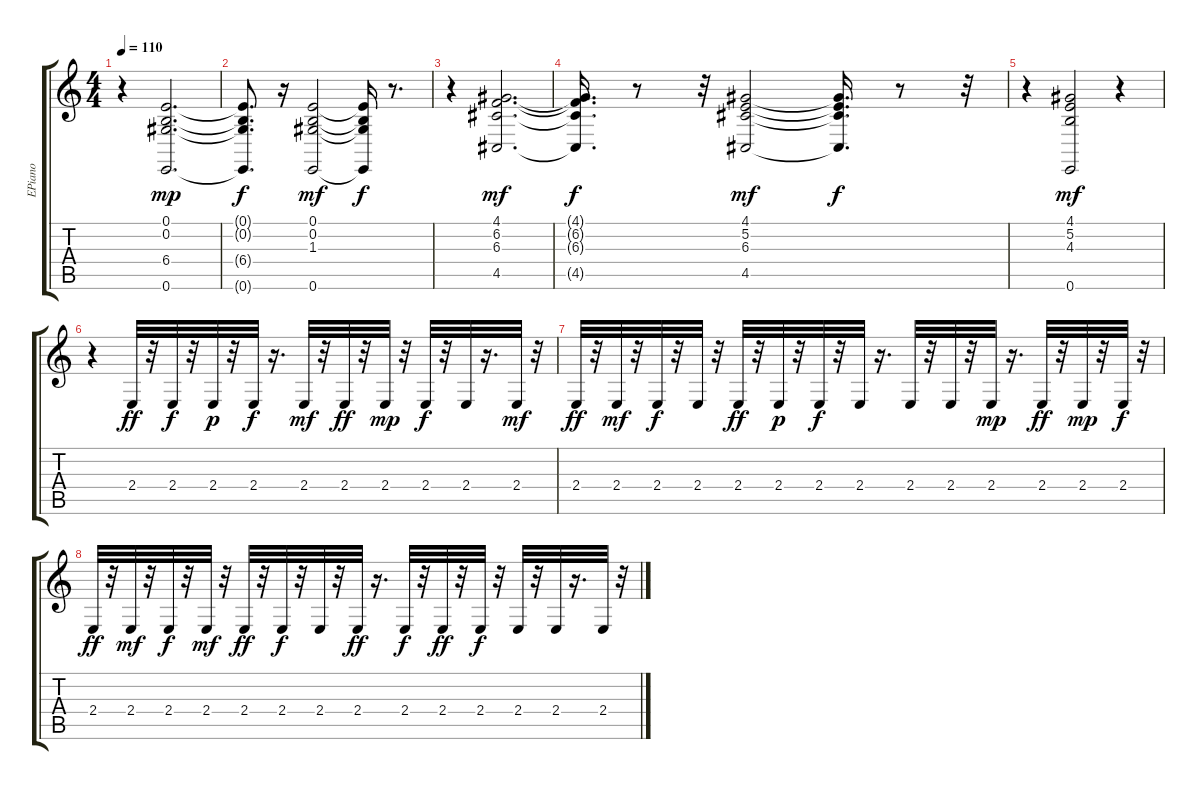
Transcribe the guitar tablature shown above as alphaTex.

\track ("EPiano" "EPiano") {instrument electricpiano2}
\staff {score tabs}
\tuning (E4 B3 G3 D3 A2 E2) {hide}
\ts (4 4)
\tempo 110
\clef g2
\ks c
r.4{dy f} (0.1 0.2 6.4 0.6).2{d dy mp} |
(0.1{t} 0.2{t} 6.4{t} 0.6{t}).8{d dy f} r.16 (0.1 0.2 1.3 0.6).2{dy mf} (0.1{t} 0.2{t} 1.3{t} 0.6{t}).16{dy f} r.8{d} |
r.4 (4.1 6.2 6.3 4.5).2{d dy mf} |
(4.1{t} 6.2{t} 6.3{t} 4.5{t}).16{d dy f} r.8 r.32 (4.1 5.2 6.3 4.5).2{dy mf} (4.1{t} 5.2{t} 6.3{t} 4.5{t}).16{d dy f} r.8 r.32 |
r.4 (4.1 5.2 4.3 0.6).2{dy mf} r.4 |
r.4 2.4.32{dy ff} r.32 2.4.32{dy f} r.32 2.4.32{dy p} r.32 2.4.32{dy f} r.16{d} 2.4.32{dy mf} r.32 2.4.32{dy ff} r.32 2.4.32{dy mp} r.32 2.4.32{dy f} r.32 2.4.32 r.16{d} 2.4.32{dy mf} r.32 |
2.4.32{dy ff} r.32 2.4.32{dy mf} r.32 2.4.32{dy f} r.32 2.4.32 r.32 2.4.32{dy ff} r.32 2.4.32{dy p} r.32 2.4.32{dy f} r.32 2.4.32 r.16{d} 2.4.32 r.32 2.4.32 r.32 2.4.32{dy mp} r.16{d} 2.4.32{dy ff} r.32 2.4.32{dy mp} r.32 2.4.32{dy f} r.32 |
2.4.32{dy ff} r.32 2.4.32{dy mf} r.32 2.4.32{dy f} r.32 2.4.32{dy mf} r.32 2.4.32{dy ff} r.32 2.4.32{dy f} r.32 2.4.32 r.32 2.4.32{dy ff} r.16{d} 2.4.32{dy f} r.32 2.4.32{dy ff} r.32 2.4.32{dy f} r.32 2.4.32 r.32 2.4.32 r.16{d} 2.4.32 r.32
